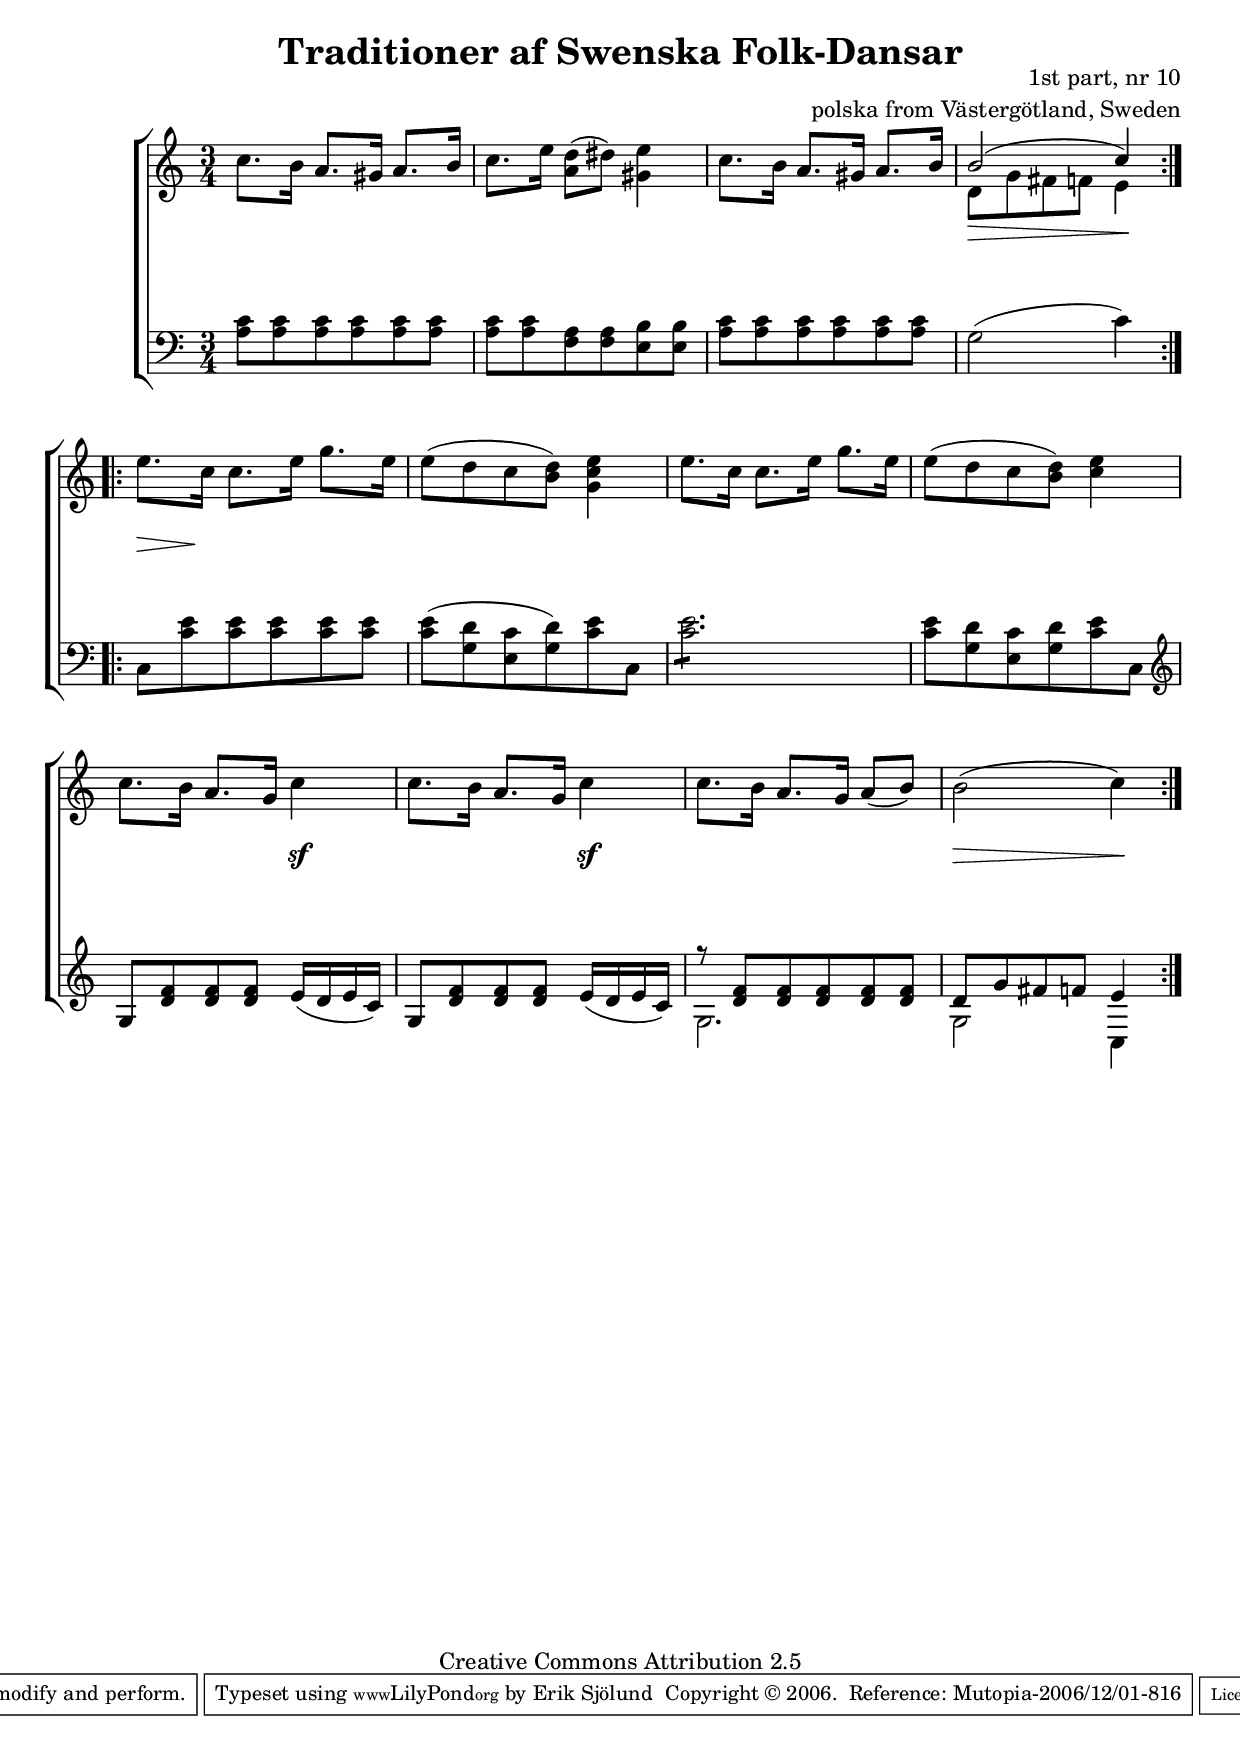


\header {
    title = "Traditioner af Swenska Folk-Dansar"
    opus = \markup {
         \column  {
          \right-align  "1st part, nr 10"
   \right-align "polska from Västergötland, Sweden" 
}
 } 
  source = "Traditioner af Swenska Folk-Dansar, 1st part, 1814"



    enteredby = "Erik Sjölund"
				% mutopia headers.

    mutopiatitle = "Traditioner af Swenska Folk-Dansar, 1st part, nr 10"

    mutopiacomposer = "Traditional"
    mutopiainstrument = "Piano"
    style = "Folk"
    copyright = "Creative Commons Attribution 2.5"
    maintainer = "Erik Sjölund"
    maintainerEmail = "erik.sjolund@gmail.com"




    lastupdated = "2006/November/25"
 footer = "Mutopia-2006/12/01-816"
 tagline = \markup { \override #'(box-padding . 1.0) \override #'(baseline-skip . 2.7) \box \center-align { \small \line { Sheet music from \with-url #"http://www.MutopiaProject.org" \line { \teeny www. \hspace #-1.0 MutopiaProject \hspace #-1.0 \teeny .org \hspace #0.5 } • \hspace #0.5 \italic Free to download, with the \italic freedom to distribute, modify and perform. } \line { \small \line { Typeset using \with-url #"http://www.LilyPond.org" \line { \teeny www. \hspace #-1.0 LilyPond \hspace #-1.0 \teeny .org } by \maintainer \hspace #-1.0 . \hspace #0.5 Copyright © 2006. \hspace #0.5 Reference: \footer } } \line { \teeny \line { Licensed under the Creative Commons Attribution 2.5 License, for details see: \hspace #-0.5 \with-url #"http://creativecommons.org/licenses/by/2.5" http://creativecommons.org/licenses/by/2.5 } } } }
  }




     \version "2.8.5"








global={
	\time 3/4
	\key a \minor
}
    
upper =  {
  \global
  \repeat volta 2 {

	c''8. b'16 a'8. gis'16 a'8. b'16 |
	c''8. e''16 <a' d''>8( dis'') <gis' e''>4 |
	c''8. b'16 a'8. gis'16 a'8. b'16 |
	<< { b'2( c''4) } \\ { d'8 g'8 fis'8 f'8 e'4  } >> |
%5

}
  \repeat volta 2 {
	e''8. c''16 c''8. e''16 g''8. e''16 |
	e''8( d'' c'' <b' d''>) <g' c'' e''>4 |
	e''8. c''16 c''8. e''16 g''8. e''16 |
	e''8( d'' c'' <b' d''>) <c'' e''>4 |
	c''8. b'16 a'8. g'16 c''4 |
	c''8. b'16 a'8. g'16 c''4 |

	c''8. b'16 a'8. g'16 a'8( b') |
	b'2( c''4) 
  }
}
     
lower =  {
  \global \clef bass
  \repeat volta 2 {
	<a c'>8 <a c'> <a c'> <a c'> <a c'> <a c'> |
	<a c'> <a c'> <f a> <f a> <e b> <e b> |
	<a c'> <a c'> <a c'> <a c'> <a c'> <a c'> |
	g2( c'4) |

}
  \repeat volta 2 {
	c8 <c' e'> <c' e'> <c' e'> <c' e'> <c' e'> |
	<c' e'>( <g d'> <e c'> <g d'>) <c' e'> c |
	\repeat "tremolo" 6 <c' e'>8 |
	<c' e'>8 <g d'> <e c'> <g d'> <c' e'> c |
	\clef treble g8 <d' f'> <d' f'> <d' f'> e'16( d' e' c') |
 g8 <d' f'> <d' f'> <d' f'> e'16( d' e' c') |
	<< { r8 <d' f'> <d' f'> <d' f'> <d' f'> <d' f'> } \\ {g2. } >> |

        << {	d'8 g' fis' f' e'4 } \\ {g2 c4 } >>|



  }
}

dynamics = {
  \repeat volta 2 {
\once \override DynamicText #'transparent = ##t 
s4 \mf s4 s4

s2.*2
s4 \> s4  s4 \! 


}
  \repeat volta 2 {


s8  \>   s8   \! s4  s4
s2.*3
s2 s4 \sf 
s2 s4 \sf
s2.
s4 \> s4 s4 \! 


  }
}



\score {
  \new PianoStaff \with{systemStartDelimiter = #'SystemStartBracket } <<
    \new Staff = "upper" \upper
    \new Dynamics = "dynamics" \dynamics
    \new Staff = "lower" <<
      \clef bass
      \lower
    >>
  >>

  \layout {
    \context {
      \type "Engraver_group"
      \name Dynamics
      \alias Voice % So that \cresc works, for example.
      \consists "Output_property_engraver"
%      \override VerticalAxisGroup #'minimum-Y-extent = #'(-1 . 1)
      \consists "Piano_pedal_engraver"
      \consists "Script_engraver"
      \consists "Dynamic_engraver"
      \consists "Text_engraver"
      \override TextScript #'font-size = #2
      \override TextScript #'font-shape = #'italic

      \override DynamicText #'extra-offset = #'(0 . 2.5)
      \override Hairpin #'extra-offset = #'(0 . 2.5)


      \consists "Skip_event_swallow_translator"
      \consists "Axis_group_engraver"
    }
    \context {\Score \remove "Bar_number_engraver"}
    \context {
      \PianoStaff
      \accepts Dynamics
   \override VerticalAlignment #'forced-distance = #7
  \override SpanBar #'transparent = ##t

    }
  }
}

          


mididynamics = { \dynamics } 
midiupper = { \upper }
midilower = { \lower }

          




\score {
  \unfoldRepeats
  \new PianoStaff <<
    \new Staff = "upper" <<  \midiupper  \mididynamics >>
    \new Staff = "lower" <<  \midilower  \mididynamics >>
  >>
  \midi {
    \context {
      \type "Performer_group"
      \name Dynamics
      \consists "Piano_pedal_performer"
    }
    \context {
      \PianoStaff
      \accepts Dynamics
    }
 \tempo 4=100    
  }
}






  


